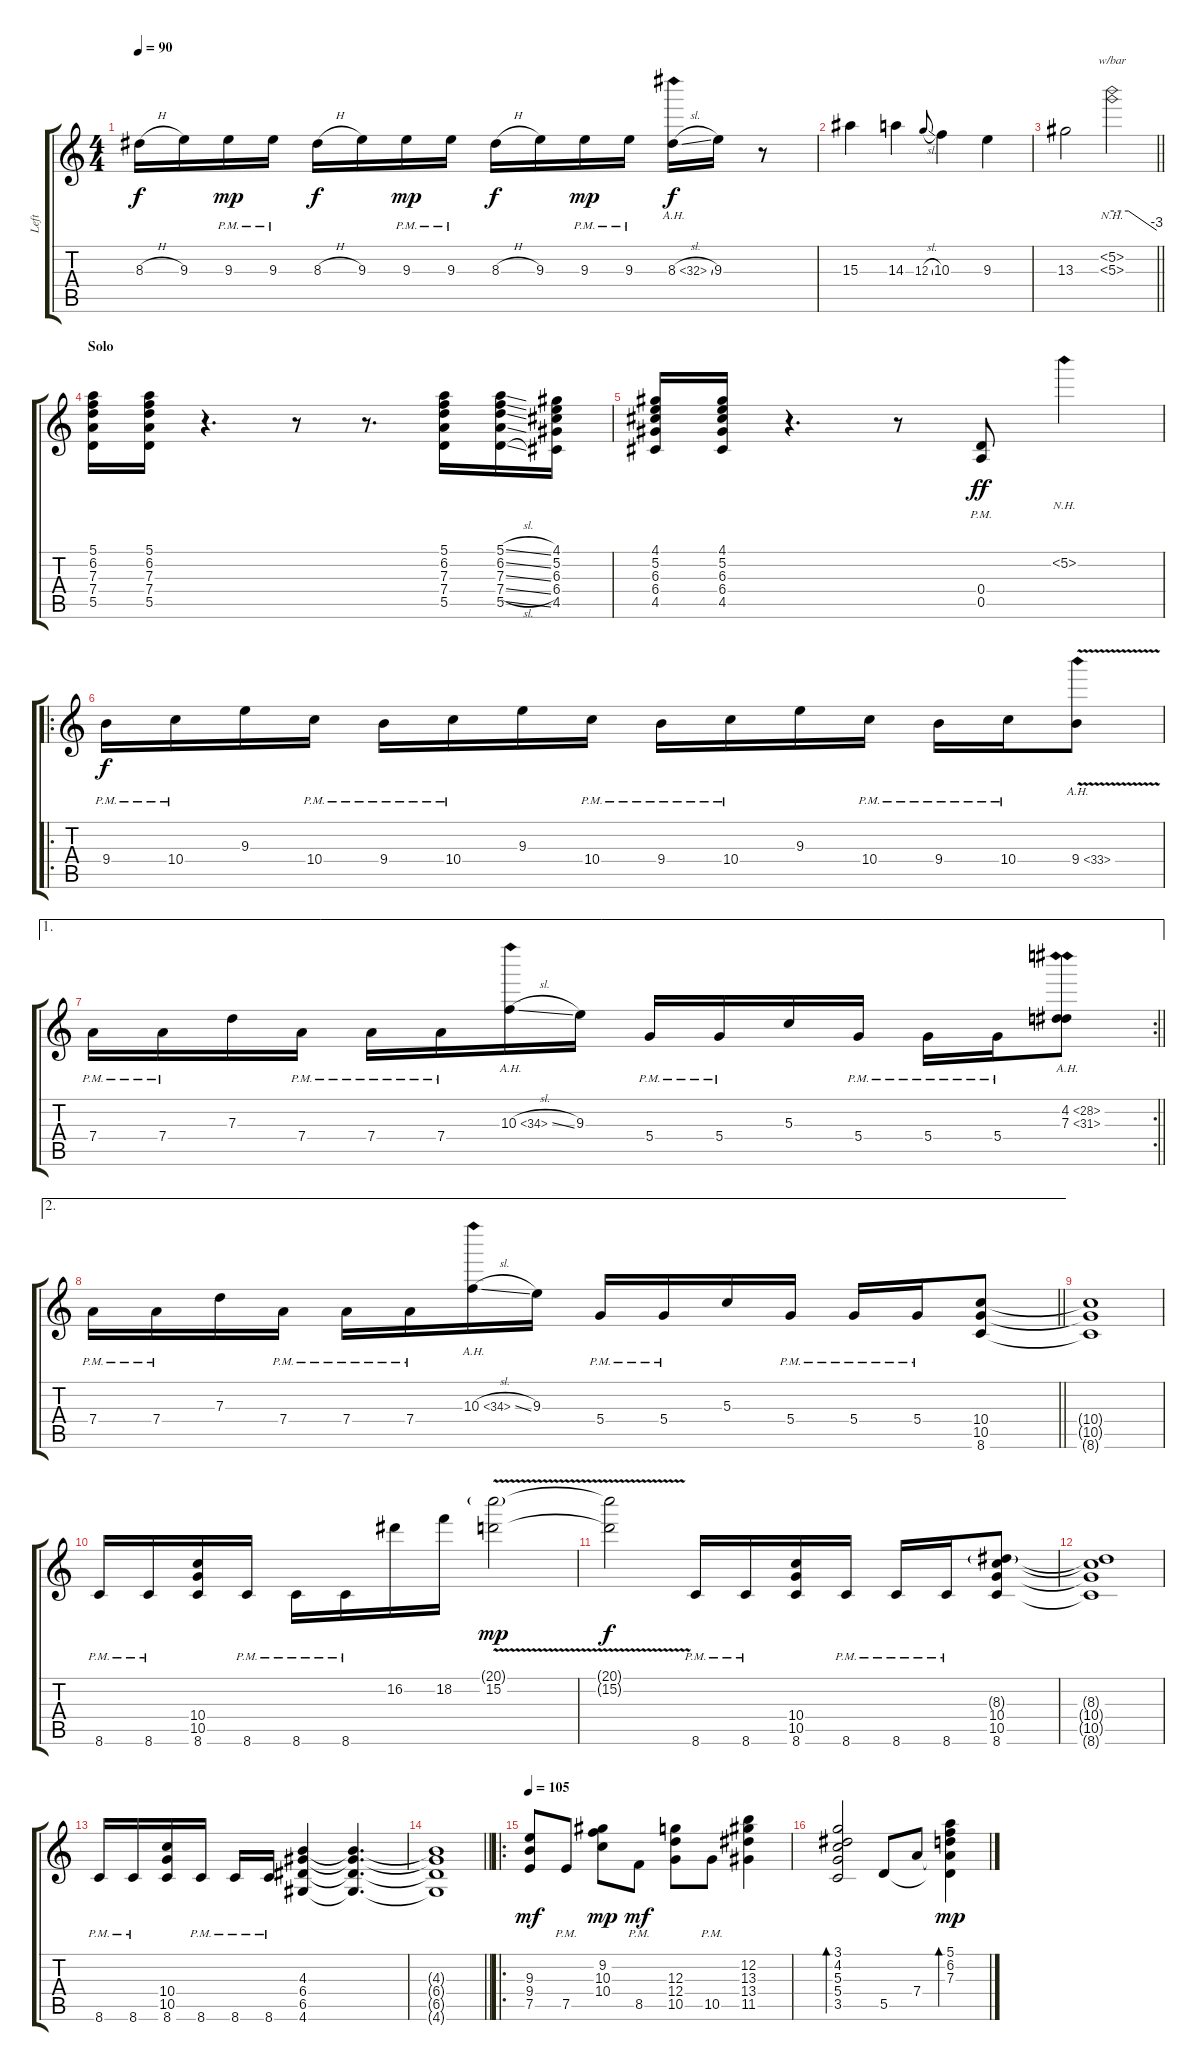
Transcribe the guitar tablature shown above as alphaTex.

\track ("Left" "Left") {instrument distortionguitar}
\staff {score tabs}
\tuning (E4 B3 G3 D3 A2 E2) {hide}
\ts (4 4)
\tempo 90
\clef g2
\ks c
8.3{h}.16{dy f} 9.3.16 9.3{pm}.16{dy mp} 9.3{pm}.16 8.3{h}.16{dy f} 9.3.16 9.3{pm}.16{dy mp} 9.3{pm}.16 8.3{h}.16{dy f} 9.3.16 9.3{pm}.16{dy mp} 9.3{pm}.16 8.3{ah 24 sl}.16{dy f} 9.3.16 r.8 |
15.3.4 14.3.4 12.3{sl}.8{gr onbeat} 10.3.4 9.3.4 |
\barLineRight lightlight
13.3.2 (5.2{nh} 5.3{nh}).2{tbe (custom default 0 0 22 0 60 -12)} |
\section ("" "Solo")
(5.1 6.2 7.3 7.4 5.5).16 (5.1 6.2 7.3 7.4 5.5).16 r.4{d} r.8 r.8{d} (5.1 6.2 7.3 7.4 5.5).16 (5.1{sl} 6.2{sl} 7.3{sl} 7.4{sl} 5.5{sl}).16 (4.1 5.2 6.3 6.4 4.5).16 |
(4.1 5.2 6.3 6.4 4.5).16 (4.1 5.2 6.3 6.4 4.5).16 r.4{d} r.8 (0.4{pm} 0.5{pm}).8{dy ff} 5.2{nh}.4 |
\ro
9.4{pm}.16{dy f} 10.4{pm}.16 9.3.16 10.4{pm}.16 9.4{pm}.16 10.4{pm}.16 9.3.16 10.4{pm}.16 9.4{pm}.16 10.4{pm}.16 9.3.16 10.4{pm}.16 9.4{pm}.16 10.4{pm}.16 9.4{ah 24 v}.8 |
\ae 1
\rc 2
\barLineRight lightlight
7.4{pm}.16 7.4{pm}.16 7.3.16 7.4{pm}.16 7.4{pm}.16 7.4{pm}.16 10.3{ah 24 sl}.16 9.3.16 5.4{pm}.16 5.4{pm}.16 5.3.16 5.4{pm}.16 5.4{pm}.16 5.4{pm}.16 (4.2{ah 24} 7.3{ah 24}).8 |
\ae 2
\barLineRight lightlight
7.4{pm}.16 7.4{pm}.16 7.3.16 7.4{pm}.16 7.4{pm}.16 7.4{pm}.16 10.3{ah 24 sl}.16 9.3.16 5.4{pm}.16 5.4{pm}.16 5.3.16 5.4{pm}.16 5.4{pm}.16 5.4{pm}.16 (10.4 10.5 8.6).8 |
\section ("" "")
(10.4{t} 10.5{t} 8.6{t}).1 |
8.6{pm}.16 8.6{pm}.16 (10.4 10.5 8.6).16 8.6{pm}.16 8.6{pm}.16 8.6{pm}.16 16.2.16 18.2.16 (20.1{g} 15.2{v}).2{dy mp} |
(20.1{t} 15.2{t}).2{dy f} 8.6{pm}.16 8.6{pm}.16 (10.4 10.5 8.6).16 8.6{pm}.16 8.6{pm}.16 8.6{pm}.16 (8.3{g} 10.4 10.5 8.6).8 |
(8.3{t} 10.4{t} 10.5{t} 8.6{t}).1 |
8.6{pm}.16 8.6{pm}.16 (10.4 10.5 8.6).16 8.6{pm}.16 8.6{pm}.16 8.6{pm}.16 (4.3 6.4 6.5 4.6).4 (4.3{t} 6.4{t} 6.5{t} 4.6{t}).4{d} |
\barLineRight lightlight
(4.3{t} 6.4{t} 6.5{t} 4.6{t}).1 |
\ro
\section ("" "")
\tempo 105
(9.3 9.4 7.5).8{dy mf instrument distortionguitar} 7.5{pm}.8 (9.2 10.3 10.4).8{dy mp} 8.5{pm}.8{dy mf} (12.3 12.4 10.5).8 10.5{pm}.8 (12.2 13.3 13.4 11.5).4 |
(3.1 4.2 5.3 5.4 3.5).2{bd 120} 5.5.8 7.4.8 (5.1 6.2 7.3 7.4{t} 5.5{t}).4{bd 120 dy mp}
